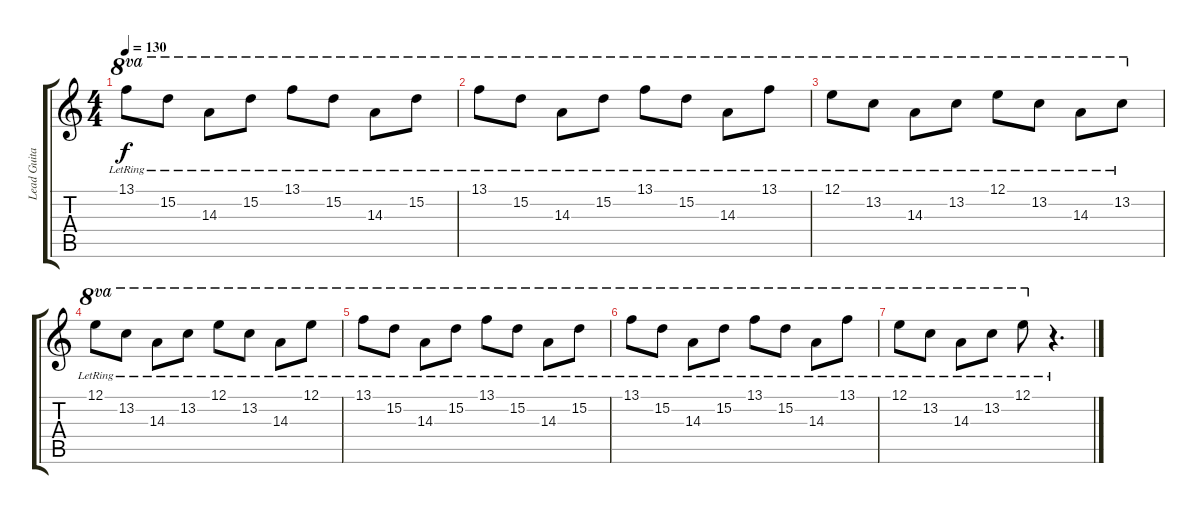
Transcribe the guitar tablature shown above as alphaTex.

\track ("Lead Guitar (Clean)" "Lead Guita") {instrument electricguitarclean}
\staff {score tabs}
\tuning (E4 B3 G3 D3 A2 E2) {hide}
\ts (4 4)
\tempo 130
\clef g2
\ks c
13.1{lr}.8{ot 8va dy f} 15.2{lr}.8{ot 8va} 14.3{lr}.8{ot 8va} 15.2{lr}.8{ot 8va} 13.1{lr}.8{ot 8va} 15.2{lr}.8{ot 8va} 14.3{lr}.8{ot 8va} 15.2{lr}.8{ot 8va} |
13.1{lr}.8{ot 8va} 15.2{lr}.8{ot 8va} 14.3{lr}.8{ot 8va} 15.2{lr}.8{ot 8va} 13.1{lr}.8{ot 8va} 15.2{lr}.8{ot 8va} 14.3{lr}.8{ot 8va} 13.1{lr}.8{ot 8va} |
12.1{lr}.8{ot 8va} 13.2{lr}.8{ot 8va} 14.3{lr}.8{ot 8va} 13.2{lr}.8{ot 8va} 12.1{lr}.8{ot 8va} 13.2{lr}.8{ot 8va} 14.3{lr}.8{ot 8va} 13.2{lr}.8{ot 8va} |
12.1{lr}.8{ot 8va} 13.2{lr}.8{ot 8va} 14.3{lr}.8{ot 8va} 13.2{lr}.8{ot 8va} 12.1{lr}.8{ot 8va} 13.2{lr}.8{ot 8va} 14.3{lr}.8{ot 8va} 12.1{lr}.8{ot 8va} |
13.1{lr}.8{ot 8va} 15.2{lr}.8{ot 8va} 14.3{lr}.8{ot 8va} 15.2{lr}.8{ot 8va} 13.1{lr}.8{ot 8va} 15.2{lr}.8{ot 8va} 14.3{lr}.8{ot 8va} 15.2{lr}.8{ot 8va} |
13.1{lr}.8{ot 8va} 15.2{lr}.8{ot 8va} 14.3{lr}.8{ot 8va} 15.2{lr}.8{ot 8va} 13.1{lr}.8{ot 8va} 15.2{lr}.8{ot 8va} 14.3{lr}.8{ot 8va} 13.1{lr}.8{ot 8va} |
12.1{lr}.8{ot 8va} 13.2{lr}.8{ot 8va} 14.3{lr}.8{ot 8va} 13.2{lr}.8{ot 8va} 12.1{lr}.8{ot 8va} r.4{d}
